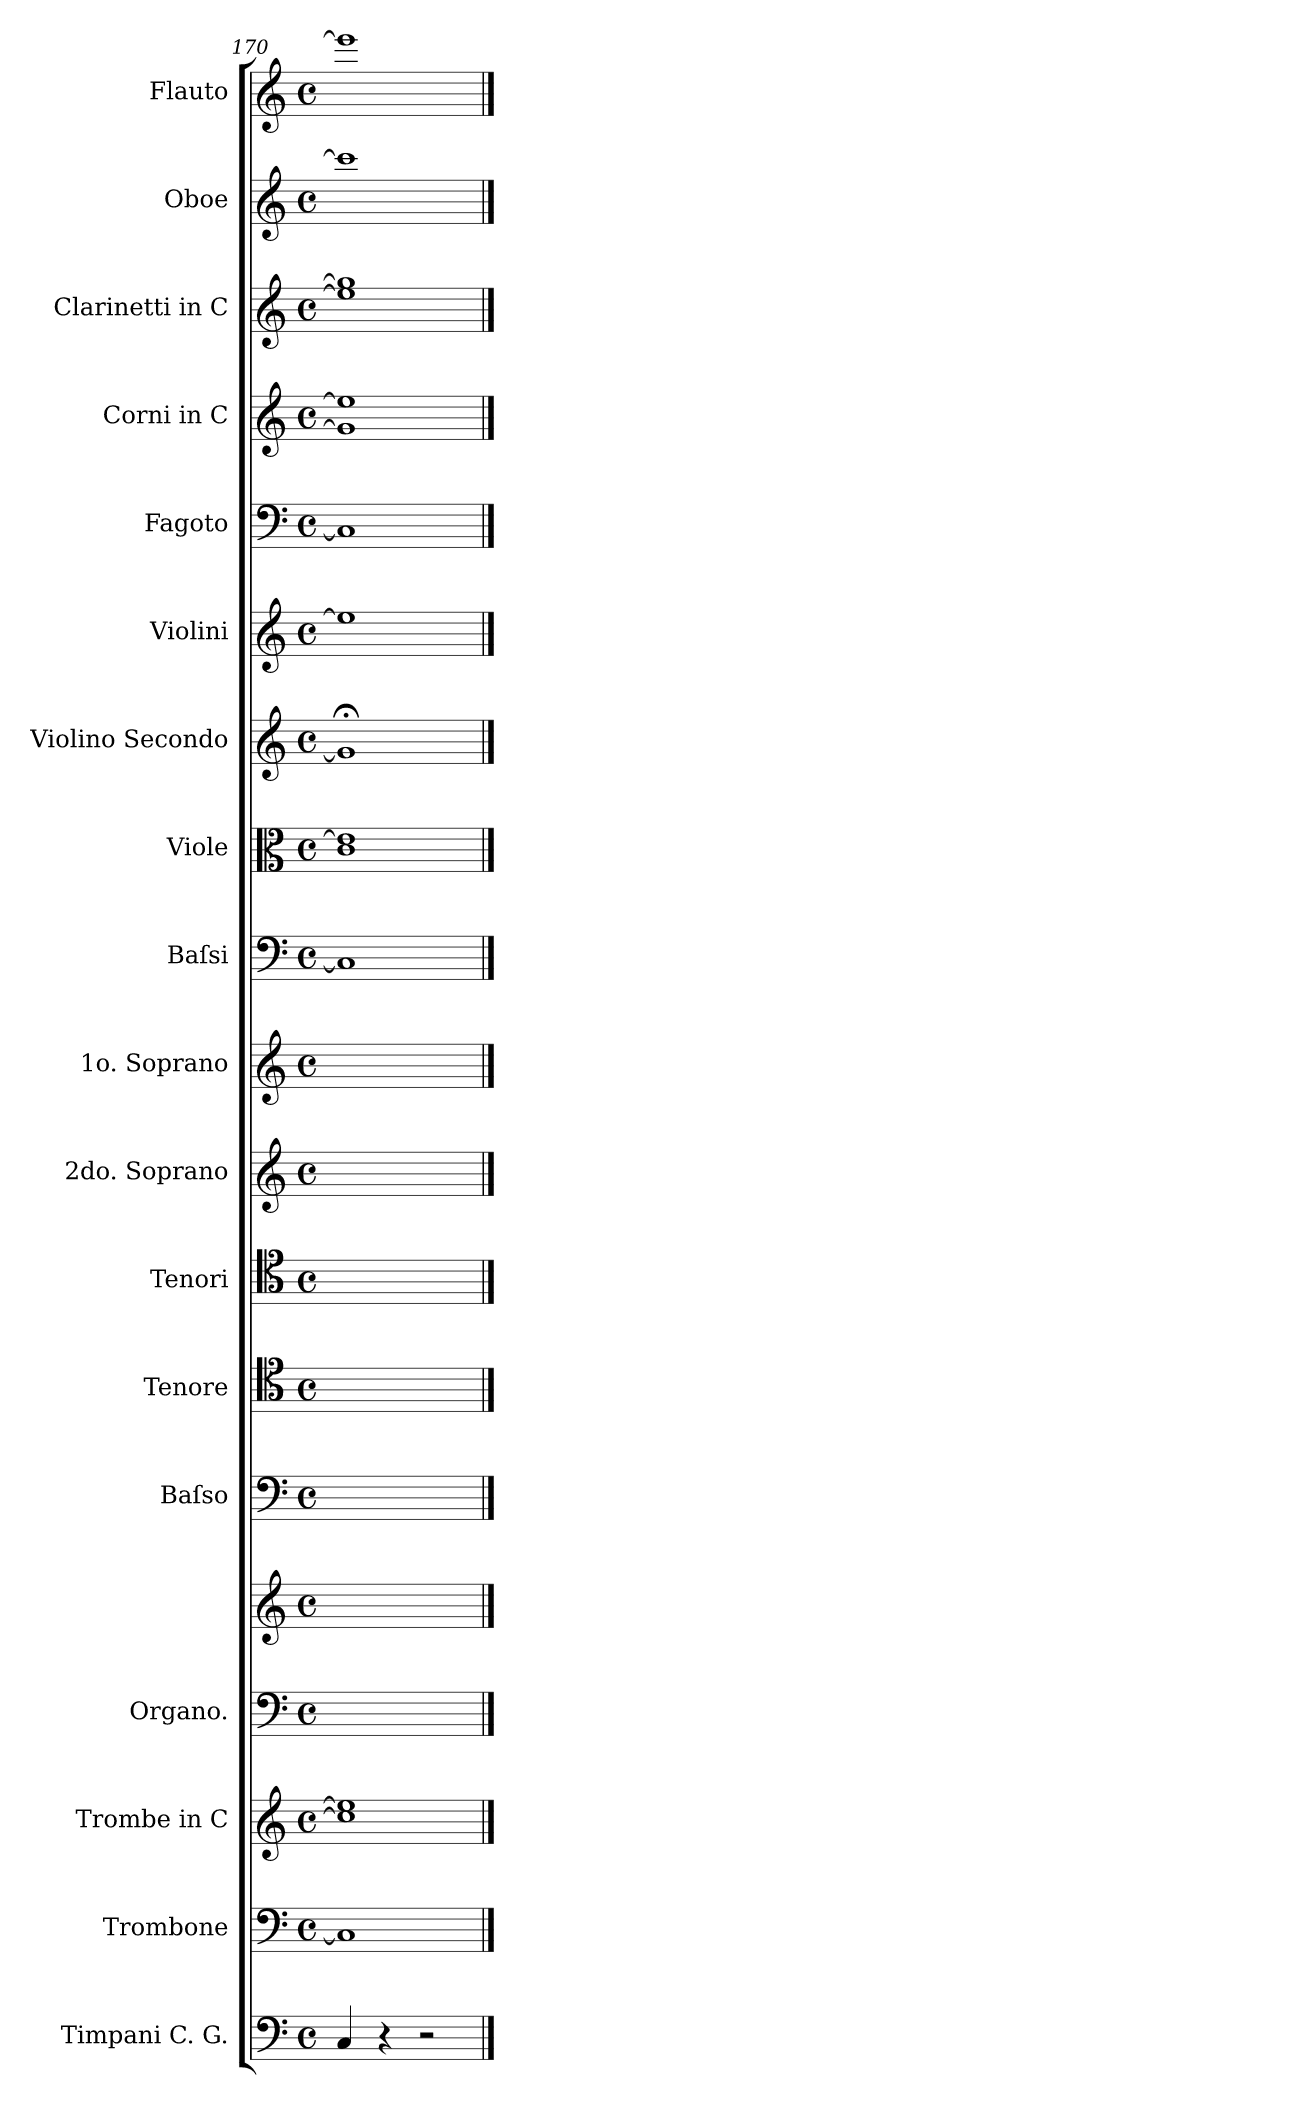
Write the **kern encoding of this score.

**kern	**kern	**kern	**kern	**kern	**kern	**kern	**kern	**kern	**kern	**kern	**kern	**kern	**kern	**kern	**kern	**kern	**kern	**kern
*part18	*part17	*part16	*part15	*part15	*part14	*part13	*part12	*part11	*part10	*part9	*part8	*part7	*part6	*part5	*part4	*part3	*part2	*part1
*staff19	*staff18	*staff17	*staff16	*staff15	*staff14	*staff13	*staff12	*staff11	*staff10	*staff9	*staff8	*staff7	*staff6	*staff5	*staff4	*staff3	*staff2	*staff1
*I"Timpani C. G.	*I"Trombone	*I"Trombe in C	*I"Organo.	*	*I"Baſso	*I"Tenore	*I"Tenori	*I"2do. Soprano	*I"1o. Soprano	*I"Baſsi	*I"Viole	*I"Violino Secondo	*I"Violini	*I"Fagoto	*I"Corni in C	*I"Clarinetti in C	*I"Oboe	*I"Flauto
*I'timp	*I'trb	*I'tr in C	*I'org	*	*I'B	*I'T 2	*I'T 1	*I'S 2	*I'S 1	*I'b	*	*I'vl 2	*I'vl 1	*I'fag	*I'cor in C	*I'cl in C	*I'ob	*I'fl
*clefF4	*clefF4	*clefG2	*clefF4	*clefG2	*clefF4	*clefC4	*clefC4	*clefG2	*clefG2	*clefF4	*clefC3	*clefG2	*clefG2	*clefF4	*clefG2	*clefG2	*clefG2	*clefG2
*k[]	*k[]	*k[]	*k[]	*k[]	*k[]	*k[]	*k[]	*k[]	*k[]	*k[]	*k[]	*k[]	*k[]	*k[]	*k[]	*k[]	*k[]	*k[]
*M4/4	*M4/4	*M4/4	*M4/4	*M4/4	*M4/4	*M4/4	*M4/4	*M4/4	*M4/4	*M4/4	*M4/4	*M4/4	*M4/4	*M4/4	*M4/4	*M4/4	*M4/4	*M4/4
*met(c)	*met(c)	*met(c)	*met(c)	*met(c)	*met(c)	*met(c)	*met(c)	*met(c)	*met(c)	*met(c)	*met(c)	*met(c)	*met(c)	*met(c)	*met(c)	*met(c)	*met(c)	*met(c)
=170	=170	=170	=170	=170	=170	=170	=170	=170	=170	=170	=170	=170	=170	=170	=170	=170	=170	=170
4C/	1C]	1cc] 1ee]	1ryy	1ryy	1ryy	1ryy	1ryy	1ryy	1ryy	1C]	1c 1e]	1g;<]	1ee]	1C]	1g] 1ee]	1ee] 1gg]	1ccc]	1eee]
4r	.	.	.	.	.	.	.	.	.	.	.	.	.	.	.	.	.	.
2r	.	.	.	.	.	.	.	.	.	.	.	.	.	.	.	.	.	.
==	==	==	==	==	==	==	==	==	==	==	==	==	==	==	==	==	==	==
*-	*-	*-	*-	*-	*-	*-	*-	*-	*-	*-	*-	*-	*-	*-	*-	*-	*-	*-
